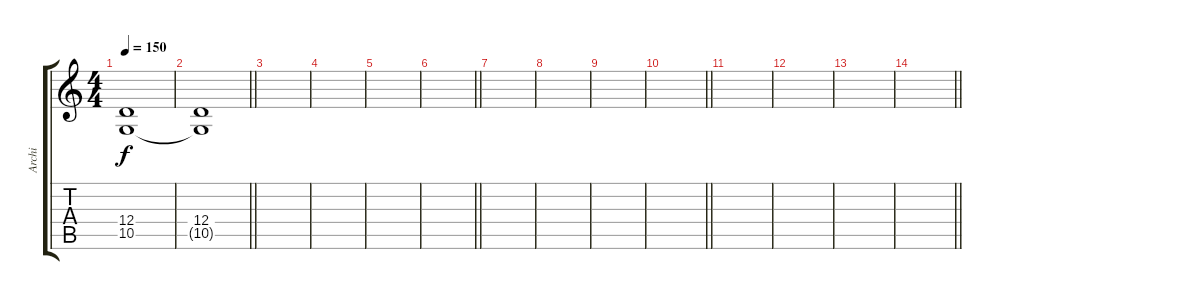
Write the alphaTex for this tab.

\track ("Archi" "Archi") {instrument stringensemble1}
\staff {score tabs}
\tuning (E4 B3 G3 D3 A2 E2) {hide}
\ts (4 4)
\tempo 150
\clef g2
\ks c
(12.4 10.5{t}).1{dy f} |
\barLineRight lightlight
(12.4 10.5{t}).1 |
|
|
|
\barLineRight lightlight
|
|
|
|
\barLineRight lightlight
|
|
|
|
\barLineRight lightlight
